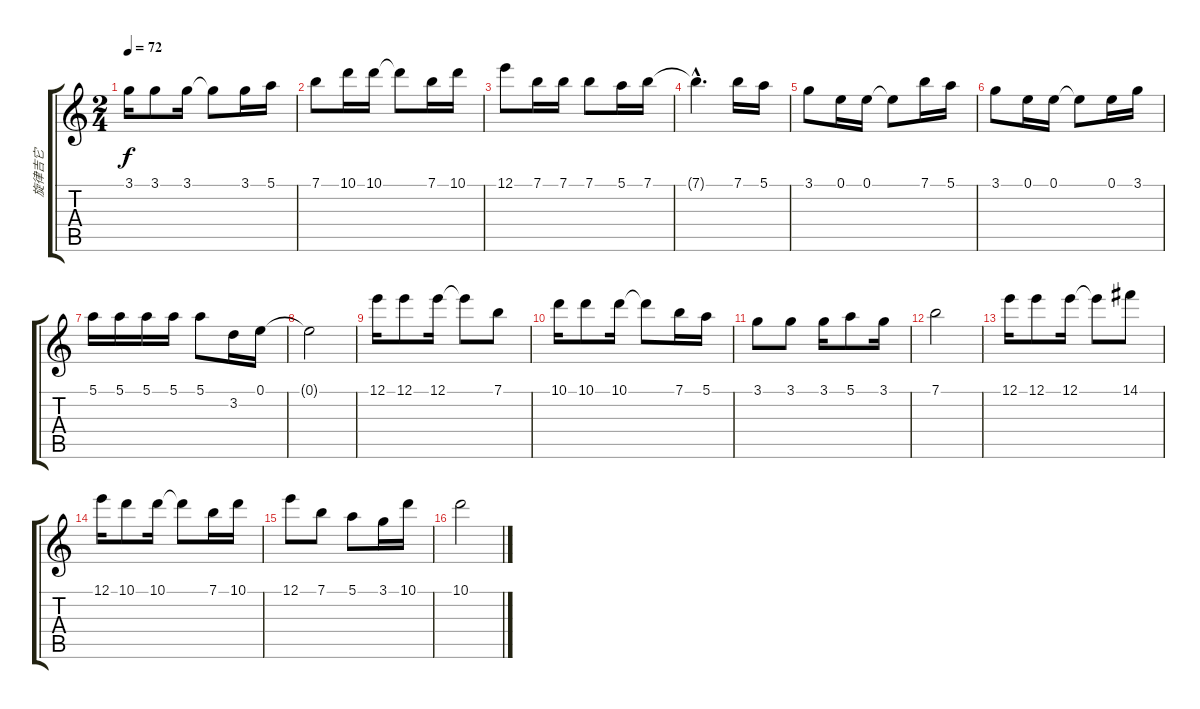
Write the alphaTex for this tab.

\track ("旋律吉它" "旋律吉它") {instrument acousticguitarnylon}
\staff {score tabs}
\tuning (E4 B3 G3 D3 A2 E2) {hide}
\ts (2 4)
\tempo 72
\clef g2
\ks c
3.1.16{dy f} 3.1.8 3.1.16 3.1{t}.8 3.1.16 5.1.16 |
7.1.8 10.1.16 10.1.16 10.1{t}.8 7.1.16 10.1.16 |
12.1.8 7.1.16 7.1.16 7.1.8 5.1.16 7.1.16 |
7.1{hac t}.4{d} 7.1.16 5.1.16 |
3.1.8 0.1.16 0.1.16 0.1{t}.8 7.1.16 5.1.16 |
3.1.8 0.1.16 0.1.16 0.1{t}.8 0.1.16 3.1.16 |
5.1.16 5.1.16 5.1.16 5.1.16 5.1.8 3.2.16 0.1.16 |
0.1{t}.2 |
12.1.16 12.1.8 12.1.16 12.1{t}.8 7.1.8 |
10.1.16 10.1.8 10.1.16 10.1{t}.8 7.1.16 5.1.16 |
3.1.8 3.1.8 3.1.16 5.1.8 3.1.16 |
7.1.2 |
12.1.16 12.1.8 12.1.16 12.1{t}.8 14.1.8 |
12.1.16 10.1.8 10.1.16 10.1{t}.8 7.1.16 10.1.16 |
12.1.8 7.1.8 5.1.8 3.1.16 10.1.16 |
10.1.2
